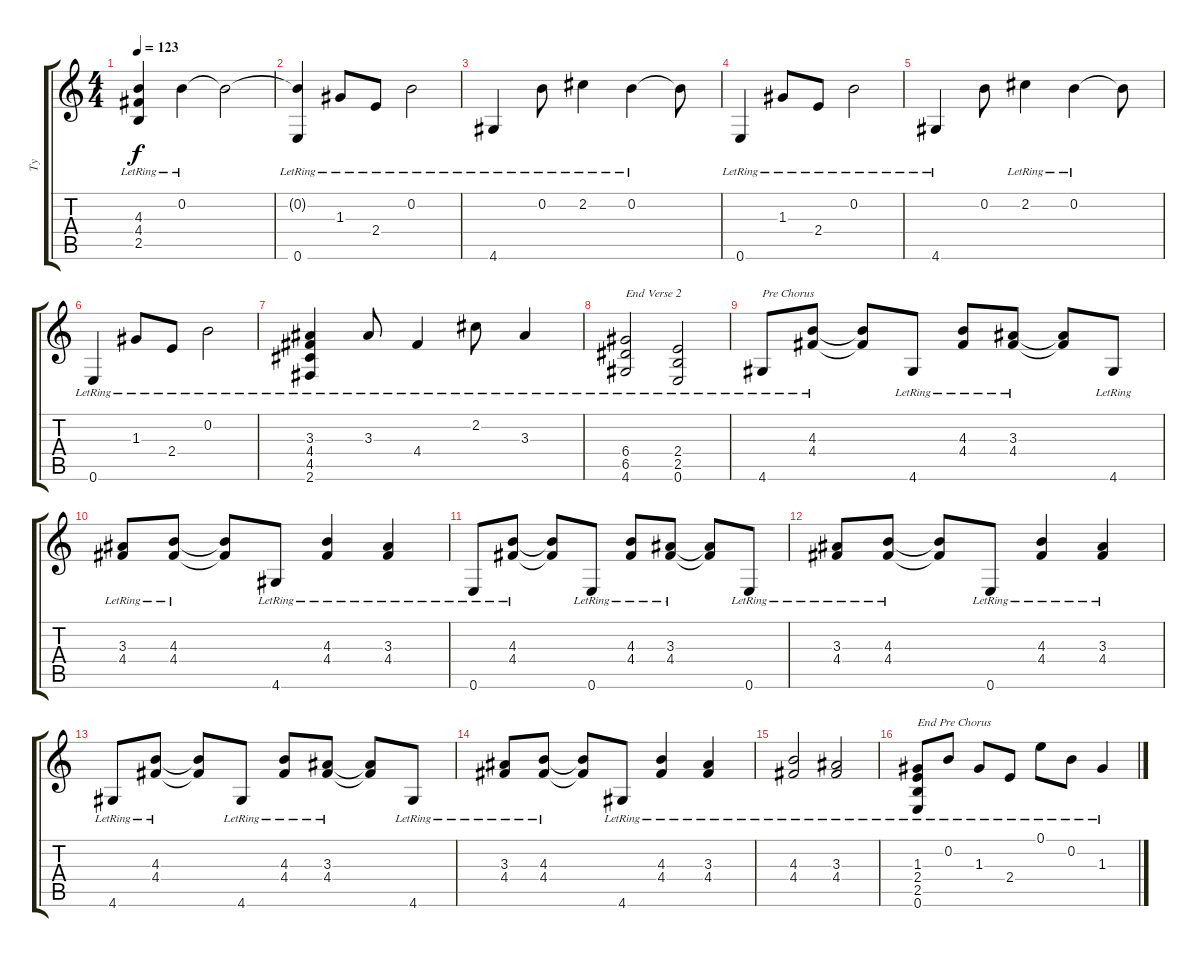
\track ("Ty" "Ty") {instrument electricguitarclean}
\staff {score tabs}
\tuning (E4 B3 G3 D3 A2 E2) {hide}
\ts (4 4)
\tempo 123
\clef g2
\ks c
(4.3{lr} 4.4 2.5).4{dy f} 0.2{lr}.4 0.2{t}.2 |
(0.2{t} 0.6{lr}).4 1.3{lr}.8 2.4{lr}.8 0.2{lr}.2 |
4.6{lr}.4 0.2{lr}.8 2.2{lr}.4 0.2{lr}.4 0.2{t}.8 |
0.6{lr}.4 1.3{lr}.8 2.4{lr}.8 0.2{lr}.2 |
4.6{lr}.4 0.2.8 2.2{lr}.4 0.2{lr}.4 0.2{t}.8 |
0.6{lr}.4 1.3{lr}.8 2.4{lr}.8 0.2{lr}.2 |
(3.3{lr} 4.4 4.5 2.6).4 3.3{lr}.8 4.4{lr}.4 2.2{lr}.8 3.3{lr}.4 |
(6.4{lr} 6.5 4.6).2{txt "End Verse 2"} (2.4{lr} 2.5 0.6).2 |
4.6{lr}.8{txt "Pre Chorus"} (4.3{lr} 4.4{lr}).8 (4.3{t} 4.4{t}).8 4.6{lr}.8 (4.3{lr} 4.4{lr}).8 (3.3{lr} 4.4{lr}).8 (3.3{t} 4.4{t}).8 4.6{lr}.8 |
(3.3 4.4{lr}).8 (4.3 4.4{lr}).8 (4.3{t} 4.4{t}).8 4.6{lr}.8 (4.3 4.4{lr}).4 (3.3 4.4{lr}).4 |
0.6{lr}.8 (4.3 4.4{lr}).8 (4.3{t} 4.4{t}).8 0.6{lr}.8 (4.3 4.4{lr}).8 (3.3 4.4{lr}).8 (3.3{t} 4.4{t}).8 0.6{lr}.8 |
(3.3 4.4{lr}).8 (4.3 4.4{lr}).8 (4.3{t} 4.4{t}).8 0.6{lr}.8 (4.3 4.4{lr}).4 (3.3 4.4{lr}).4 |
4.6{lr}.8 (4.3 4.4{lr}).8 (4.3{t} 4.4{t}).8 4.6{lr}.8 (4.3 4.4{lr}).8 (3.3 4.4{lr}).8 (3.3{t} 4.4{t}).8 4.6{lr}.8 |
(3.3 4.4{lr}).8 (4.3 4.4{lr}).8 (4.3{t} 4.4{t}).8 4.6{lr}.8 (4.3 4.4{lr}).4 (3.3 4.4{lr}).4 |
(4.3 4.4{lr}).2 (3.3 4.4{lr}).2 |
(1.3 2.4{lr} 2.5 0.6).8{txt "End Pre Chorus"} 0.2{lr}.8 1.3{lr}.8 2.4{lr}.8 0.1{lr}.8 0.2{lr}.8 1.3{lr}.4
